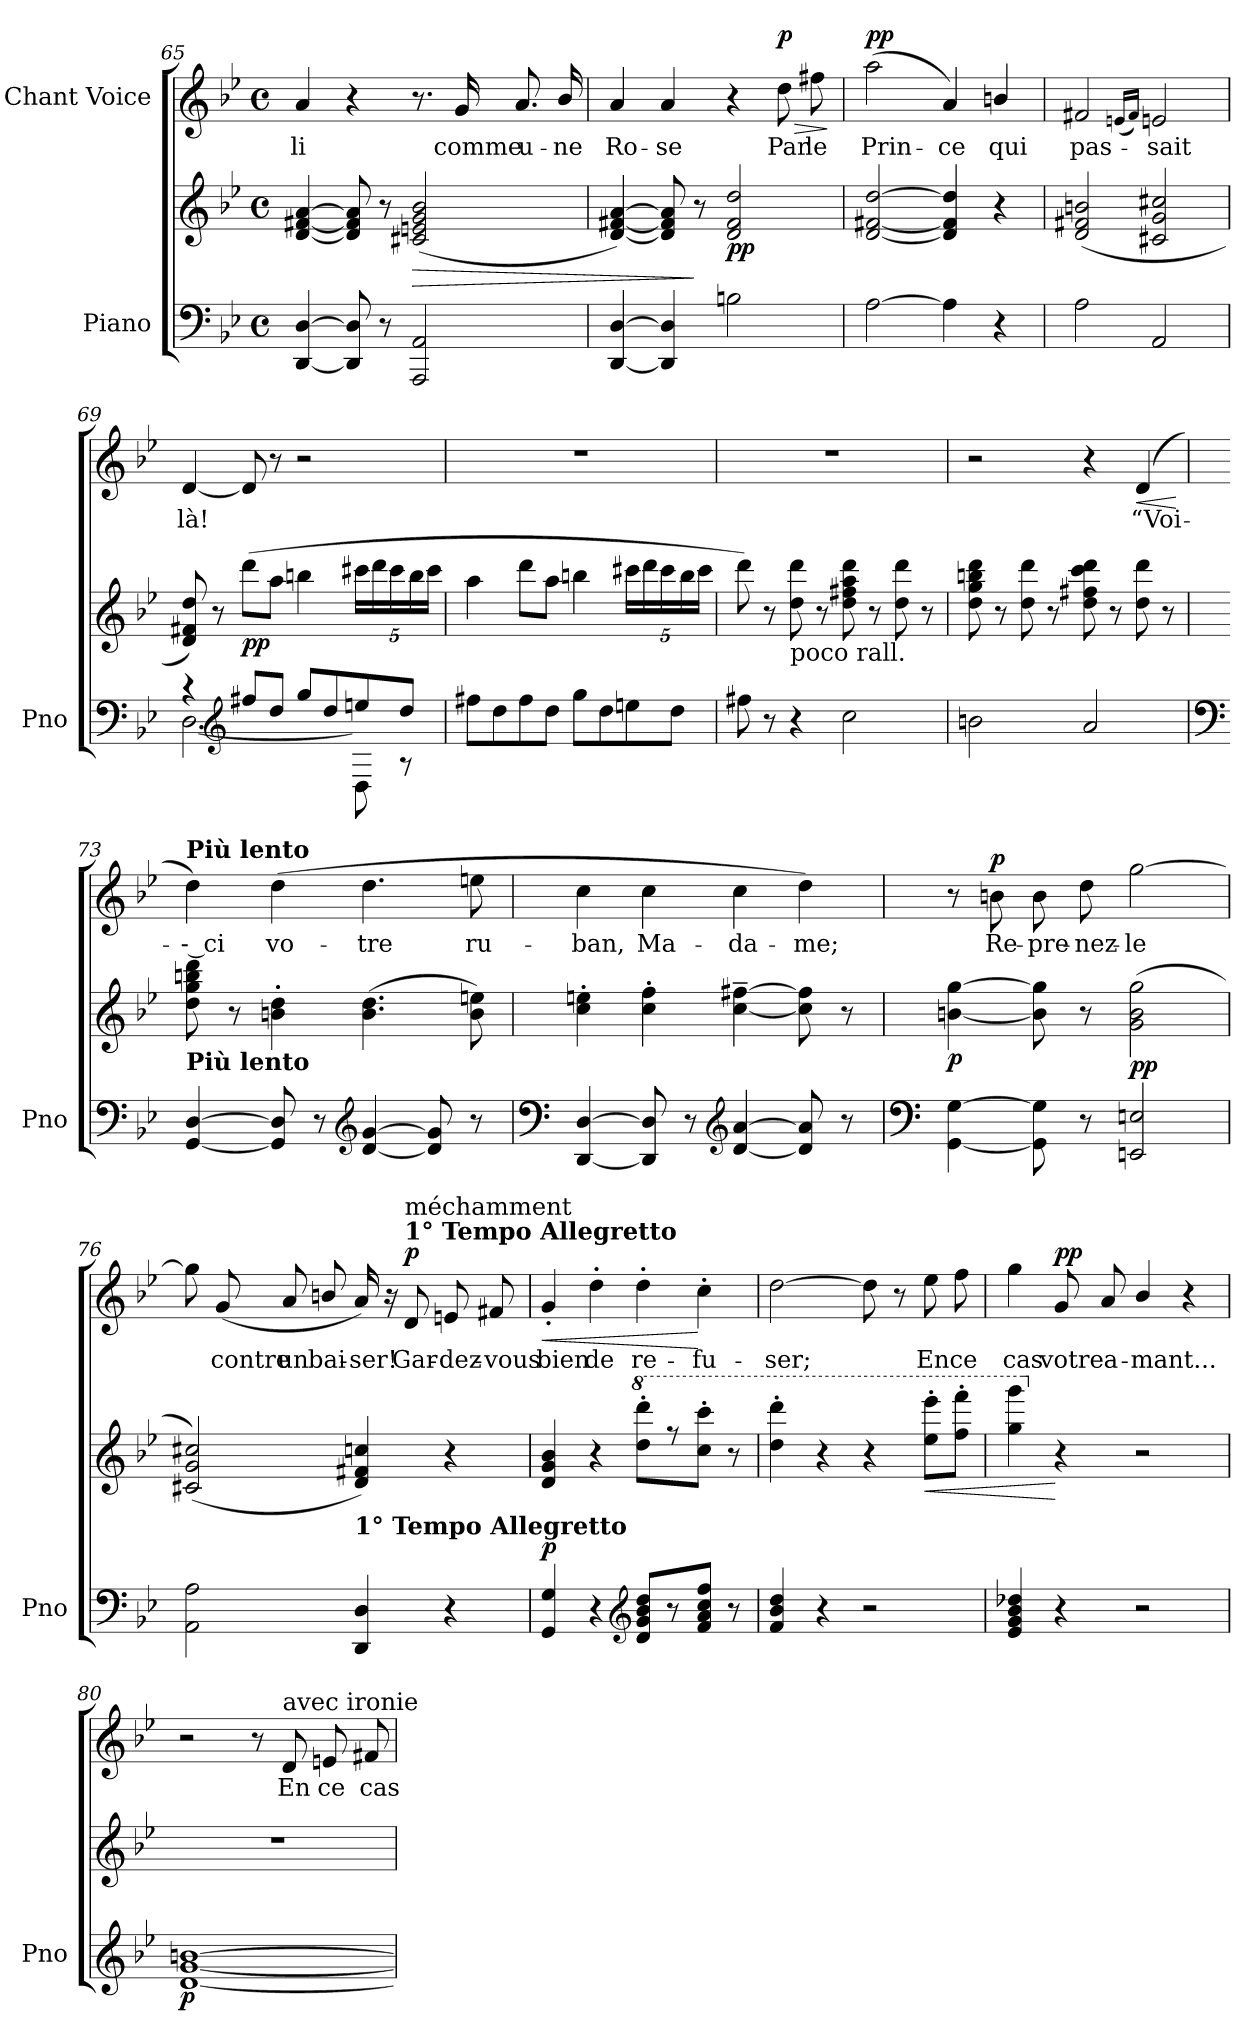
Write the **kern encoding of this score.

**kern	**kern	**dynam	**kern	**text	**dynam
*part2	*part2	*part2	*part1	*part1	*part1
*staff3	*staff2	*staff2/3	*staff1	*staff1	*staff1
*I"Piano	*	*	*I"Chant Voice	*	*
*I'Pno	*	*	*	*	*
*clefF4	*clefG2	*	*clefG2	*	*
*k[b-e-]	*k[b-e-]	*	*k[b-e-]	*	*
*M4/4	*M4/4	*	*M4/4	*	*
*met(c)	*met(c)	*	*met(c)	*	*
=65	=65	=65	=65	=65	=65
[4DD/ [4D/	[4d/ [>4f#X/ [4a/	.	4a/	-li	.
8DD/] 8D/]	8d/] 8f#/] 8a/]	.	4r	.	.
8r	8r	.	.	.	.
!	!	!LO:HP:b	!	!	!
2AAA/ 2AA/	(>2c#X/ 2en/ 2g/ 2b-/	>	8.r	.	.
.	.	.	16g/	comme	.
.	.	.	8.a/	u-	.
.	.	.	16b-/	-ne	.
=66	=66	=66	=66	=66	=66
[4DD/ [4D/	[4d/ [>4f#X/ [4a/)	.	4a/	Ro-	.
4DD/] 4D/]	8d/] 8f#/] 8a/]	.	4a/	-se	.
.	8r	]	.	.	.
!	!	!LO:DY:b	!	!	!
2Bn\	2d/ 2f#/ 2dd/	pp	4r	.	.
!	!	!	!	!	!LO:HP:b
!	!	!	!	!	!LO:DY:n=1:a
.	.	.	8dd\	Par	> p
.	.	.	8ff#X\	le	.
.	.	.	.	.	]
=67	=67	=67	=67	=67	=67
!	!	!	!	!	!LO:DY:a
[2A\	[2d/ [>2f#X/ [2dd/	.	(2aa\	Prin-	pp
4A\]	4d/] 4f#/] 4dd/]	.	4a/)	-ce	.
4r	4r	.	4bn/	qui	.
=68	=68	=68	=68	=68	=68
2A\	(>2d/ 2f#X/ 2bn/	.	2f#X/	pas-	.
.	.	.	(16qen/LL	.	.
.	.	.	16qf#/JJ)	.	.
2AA/	2c#X/ 2g/ 2cc#X/	.	2e/	-sait	.
=69	=69	=69	=69	=69	=69
*^	*	*	*	*	*
4r	[2.D\	8d/ 8f#X/ 8dd/)	.	[4d/	là!	.
.	.	8r	.	.	.	.
*clefG2	*	*	*	*	*	*
!	!	!	!LO:DY:b	!	!	!
8ff#X/L	.	(8ddd\L	pp	8d/]	.	.
8dd/J	.	8aa\J	.	8r	.	.
8gg/L	.	4bbn\	.	2r	.	.
8dd/	.	.	.	.	.	.
*	*	*Xbrackettup	*	*	*	*
8een/	8D\]	20ccc#X\LL	.	.	.	.
.	.	20ddd\	.	.	.	.
.	.	20ccc#\	.	.	.	.
8dd/J	8r	.	.	.	.	.
.	.	20bb\	.	.	.	.
.	.	20ccc#\JJ	.	.	.	.
*v	*v	*	*	*	*	*
=70	=70	=70	=70	=70	=70
8ff#X\L	4aa\	.	1r	.	.
8dd\	.	.	.	.	.
8ff#\	8ddd\L	.	.	.	.
8dd\J	8aa\J	.	.	.	.
8gg\L	4bbn\	.	.	.	.
8dd\	.	.	.	.	.
8een\	20ccc#X\LL	.	.	.	.
.	20ddd\	.	.	.	.
.	20ccc#\	.	.	.	.
8dd\J	.	.	.	.	.
.	20bb\	.	.	.	.
.	20ccc#\JJ	.	.	.	.
=71	=71	=71	=71	=71	=71
8ff#X\	8ddd\)	.	1r	.	.
8r	8r	.	.	.	.
!	!LO:TX:b:t=poco rall.	!	!	!	!
4r	8dd\ 8ddd\	.	.	.	.
.	8r	.	.	.	.
2cc\	8dd\ 8ff#X\ 8aa\ 8ddd\	.	.	.	.
.	8r	.	.	.	.
.	8dd\ 8ddd\	.	.	.	.
.	8r	.	.	.	.
=72	=72	=72	=72	=72	=72
2bn\	8dd\ 8gg\ 8bbn\ 8ddd\	.	2r	.	.
.	8r	.	.	.	.
.	8dd\ 8ddd\	.	.	.	.
.	8r	.	.	.	.
2a/	8dd\ 8ff#X\ 8ccc\ 8ddd\	.	4r	.	.
.	8r	.	.	.	.
!	!	!	!	!	!LO:HP:b
.	8dd\ 8ddd\	.	(>4d/	“Voi-	<
.	8r	.	.	.	.
.	.	.	.	.	[
=73	=73	=73	=73	=73	=73
*clefF4	*	*	*	*	*
!	!	!	!LO:TX:a:B:t=Più lento	!	!
!	!LO:TX:b:B:t=Più lento	!	!	!	!
[4GG/ [4D/	8dd\ 8gg\ 8bbn\ 8ddd\	.	4dd\)	-- ci	.
.	8r	.	.	.	.
8GG/] 8D/]	4bn\' 4dd\'	.	(4dd\	vo-	.
8r	.	.	.	.	.
*clefG2	*	*	*	*	*
[4d/ [4g/	(4.b\ 4.dd\	.	4.dd\	-tre	.
8d/] 8g/]	.	.	.	.	.
8r	8b\ 8een\)	.	8een\	ru-	.
=74	=74	=74	=74	=74	=74
*clefF4	*	*	*	*	*
[4DD/ [4D/	4cc\' 4een\'	.	4cc\	-ban,	.
8DD/] 8D/]	4cc\' 4ff\'	.	4cc\	Ma-	.
8r	.	.	.	.	.
*clefG2	*	*	*	*	*
[4d/ [4a/	[4cc\~ [4ff#X\~	.	4cc\	-da-	.
8d/] 8a/]	8cc\] 8ff#\]	.	4dd\)	-me;	.
8r	8r	.	.	.	.
=75	=75	=75	=75	=75	=75
*clefF4	*	*	*	*	*
!	!	!LO:DY:b	!	!	!
[4GG\ [4G\	[4bn\ [4gg\	p	8r	.	.
!	!	!	!	!	!LO:DY:a
.	.	.	8bn\	Re-	p
8GG\] 8G\]	8b\] 8gg\]	.	8b\	-pre-	.
8r	8r	.	8dd\	-nez-	.
!	!	!LO:DY:b	!	!	!
2EEn/ 2En/	(2g\ 2b\ 2gg\	pp	[2gg\	-le	.
=76	=76	=76	=76	=76	=76
2AA\ 2A\	(>2c#X/ 2g/ 2cc#X/)	.	8gg\]	.	.
.	.	.	(8g/	contre	.
.	.	.	8a/	un	.
.	.	.	8bn/	bai-	.
!LO:TX:a:B:t=1° Tempo    Allegretto	!	!	!	!	!
4DD/ 4D/	4d/ 4f#X/ 4ccn/)	.	16a/)	-ser!	.
.	.	.	16r	.	.
!	!	!	!LO:TX:a:B:t=1° Tempo   Allegretto	!	!
!	!	!	!LO:TX:a:t=méchamment	!	!
!	!	!	!	!	!LO:DY:a
.	.	.	8d/	Gar-	p
4r	4r	.	8en/	-dez-	.
.	.	.	8f#X/	-vous	.
=77	=77	=77	=77	=77	=77
!	!	!LO:DY:a=2	!	!	!LO:HP:b
4GG/ 4G/	4d/ 4g/ 4b-/	p	4g'>/	bien	<
4r	4r	.	4dd'\	de	.
*clefG2	*	*	*	*	*
*	*8va	*	*	*	*
8d/ 8g/ 8b-/ 8dd/L	8ddd\' 8dddd\'L	.	4dd'\	re-	.
8r	8r	.	.	.	.
8f/ 8a/ 8cc/ 8ff/J	8ccc\' 8cccc\'J	.	4cc'\	-fu-	[
8r	8r	.	.	.	.
=78	=78	=78	=78	=78	=78
4f/ 4b-/ 4dd/	4ddd\' 4dddd\'	.	[2dd\	-ser;	.
4r	4r	.	.	.	.
2r	4r	.	8dd\]	.	.
.	.	.	8r	.	.
!	!	!LO:HP:b	!	!	!
.	8eee-\' 8eeee-\'L	<	8ee-\	En	.
.	8fff\' 8ffff\'J	.	8ff\	ce	.
=79	=79	=79	=79	=79	=79
4e-/ 4g/ 4b-/ 4dd-X/	4ggg\ 4gggg\	.	4gg\	cas	.
*	*X8va	*	*	*	*
!	!	!	!	!	!LO:DY:a
4r	4r	[	8g/	votre	pp
.	.	.	8a/	a-	.
2r	2r	.	4b-/	-mant...	.
.	.	.	4r	.	.
=80	=80	=80	=80	=80	=80
!	!	!LO:DY:b=2	!	!	!
[1d [>1g [1bn	1r	p	2r	.	.
.	.	.	8r	.	.
!	!	!	!LO:TX:a:t=avec ironie	!	!
.	.	.	8d/	En	.
.	.	.	8en/	ce	.
.	.	.	8f#X/	cas	.
=	=	=	=	=	=
*-	*-	*-	*-	*-	*-
